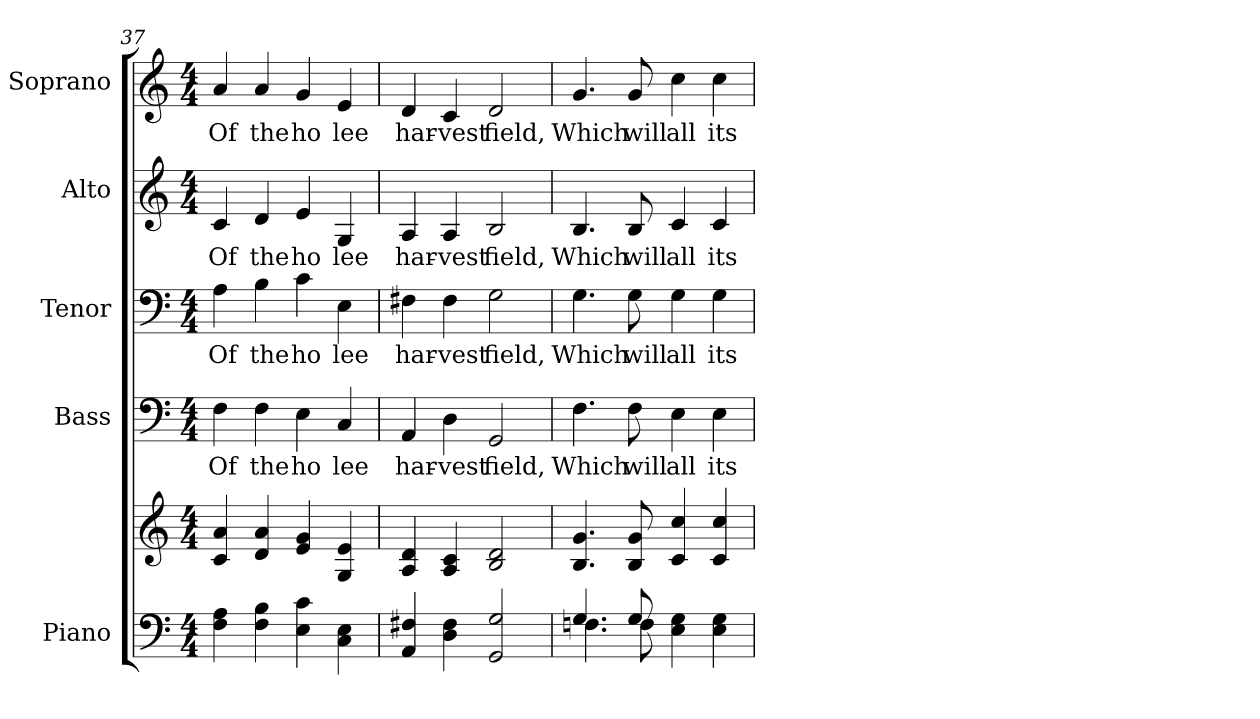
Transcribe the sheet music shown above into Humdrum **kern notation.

**kern	**kern	**kern	**text	**kern	**text	**kern	**text	**kern	**text
*part5	*part5	*part4	*part4	*part3	*part3	*part2	*part2	*part1	*part1
*staff6	*staff5	*staff4	*staff4	*staff3	*staff3	*staff2	*staff2	*staff1	*staff1
*I"Piano	*	*I"Bass	*	*I"Tenor	*	*I"Alto	*	*I"Soprano	*
*I'Pno.	*	*I'B.	*	*I'T.	*	*I'A.	*	*I'S.	*
!!LO:PB:g=z
*clefF4	*clefG2	*clefF4	*	*clefF4	*	*clefG2	*	*clefG2	*
*k[]	*k[]	*k[]	*	*k[]	*	*k[]	*	*k[]	*
*C:	*C:	*C:	*	*C:	*	*C:	*	*C:	*
*M4/4	*M4/4	*M4/4	*	*M4/4	*	*M4/4	*	*M4/4	*
=37	=37	=37	=37	=37	=37	=37	=37	=37	=37
!	!	!	!LO:LY:b:color=#000000	!	!	!	!	!	!
!	!	!	!	!	!LO:LY:b:color=#000000	!	!	!	!
!	!	!	!	!	!	!	!LO:LY:b:color=#000000	!	!
!	!	!	!	!	!	!	!	!	!LO:LY:b:color=#000000
4Fi\ 4Ai	4ci/ 4ai	4Fi\	Of	4Ai\	Of	4ci/	Of	4ai/	Of
!	!	!	!LO:LY:b:color=#000000	!	!	!	!	!	!
!	!	!	!	!	!LO:LY:b:color=#000000	!	!	!	!
!	!	!	!	!	!	!	!LO:LY:b:color=#000000	!	!
!	!	!	!	!	!	!	!	!	!LO:LY:b:color=#000000
4Fi\ 4Bi	4di/ 4ai	4Fi\	the	4Bi\	the	4di/	the	4ai/	the
!	!	!	!LO:LY:b:color=#000000	!	!	!	!	!	!
!	!	!	!	!	!LO:LY:b:color=#000000	!	!	!	!
!	!	!	!	!	!	!	!LO:LY:b:color=#000000	!	!
!	!	!	!	!	!	!	!	!	!LO:LY:b:color=#000000
4Ei\ 4ci	4ei/ 4gi	4Ei\	ho	4ci\	ho	4ei/	ho	4gi/	ho
!	!	!	!LO:LY:b:color=#000000	!	!	!	!	!	!
!	!	!	!	!	!LO:LY:b:color=#000000	!	!	!	!
!	!	!	!	!	!	!	!LO:LY:b:color=#000000	!	!
!	!	!	!	!	!	!	!	!	!LO:LY:b:color=#000000
4Ci\ 4Ei	4Gi/ 4ei	4Ci/	lee	4Ei\	lee	4Gi/	lee	4ei/	lee
=38	=38	=38	=38	=38	=38	=38	=38	=38	=38
!	!	!	!LO:LY:b:color=#000000	!	!	!	!	!	!
!	!	!	!	!	!LO:LY:b:color=#000000	!	!	!	!
!	!	!	!	!	!	!	!LO:LY:b:color=#000000	!	!
!	!	!	!	!	!	!	!	!	!LO:LY:b:color=#000000
4AAi/ 4F#Xi	4Ai/ 4di	4AAi/	har-	4F#Xi\	har-	4Ai/	har-	4di/	har-
!	!	!	!LO:LY:b:color=#000000	!	!	!	!	!	!
!	!	!	!	!	!LO:LY:b:color=#000000	!	!	!	!
!	!	!	!	!	!	!	!LO:LY:b:color=#000000	!	!
!	!	!	!	!	!	!	!	!	!LO:LY:b:color=#000000
4Di\ 4F#i	4Ai/ 4ci	4Di\	-vest	4F#i\	-vest	4Ai/	-vest	4ci/	-vest
!	!	!	!LO:LY:b:color=#000000	!	!	!	!	!	!
!	!	!	!	!	!LO:LY:b:color=#000000	!	!	!	!
!	!	!	!	!	!	!	!LO:LY:b:color=#000000	!	!
!	!	!	!	!	!	!	!	!	!LO:LY:b:color=#000000
2GGi/ 2Gi	2Bi/ 2di	2GGi/	field,	2Gi\	field,	2Bi/	field,	2di/	field,
!!LO:PB:g=z
=39	=39	=39	=39	=39	=39	=39	=39	=39	=39
*^	*	*	*	*	*	*	*	*	*
!	!	!	!	!LO:LY:b:color=#000000	!	!	!	!	!	!
!	!	!	!	!	!	!LO:LY:b:color=#000000	!	!	!	!
!	!	!	!	!	!	!	!	!LO:LY:b:color=#000000	!	!
!	!	!	!	!	!	!	!	!	!	!LO:LY:b:color=#000000
4.Gi/	4.Fni\	4.Bi/ 4.gi	4.Fi\	Which	4.Gi\	Which	4.Bi/	Which	4.gi/	Which
!	!	!	!	!LO:LY:b:color=#000000	!	!	!	!	!	!
!	!	!	!	!	!	!LO:LY:b:color=#000000	!	!	!	!
!	!	!	!	!	!	!	!	!LO:LY:b:color=#000000	!	!
!	!	!	!	!	!	!	!	!	!	!LO:LY:b:color=#000000
8Gi/	8Fi\	8Bi/ 8gi	8Fi\	will	8Gi\	will	8Bi/	will	8gi/	will
!	!	!	!	!LO:LY:b:color=#000000	!	!	!	!	!	!
!	!	!	!	!	!	!LO:LY:b:color=#000000	!	!	!	!
!	!	!	!	!	!	!	!	!LO:LY:b:color=#000000	!	!
!	!	!	!	!	!	!	!	!	!	!LO:LY:b:color=#000000
4Ei\ 4Gi	2ryy	4ci/ 4cci	4Ei\	all	4Gi\	all	4ci/	all	4cci\	all
!	!	!	!	!LO:LY:b:color=#000000	!	!	!	!	!	!
!	!	!	!	!	!	!LO:LY:b:color=#000000	!	!	!	!
!	!	!	!	!	!	!	!	!LO:LY:b:color=#000000	!	!
!	!	!	!	!	!	!	!	!	!	!LO:LY:b:color=#000000
4Ei\ 4Gi	.	4ci/ 4cci	4Ei\	its	4Gi\	its	4ci/	its	4cci\	its
*v	*v	*	*	*	*	*	*	*	*	*
=	=	=	=	=	=	=	=	=	=
*-	*-	*-	*-	*-	*-	*-	*-	*-	*-
